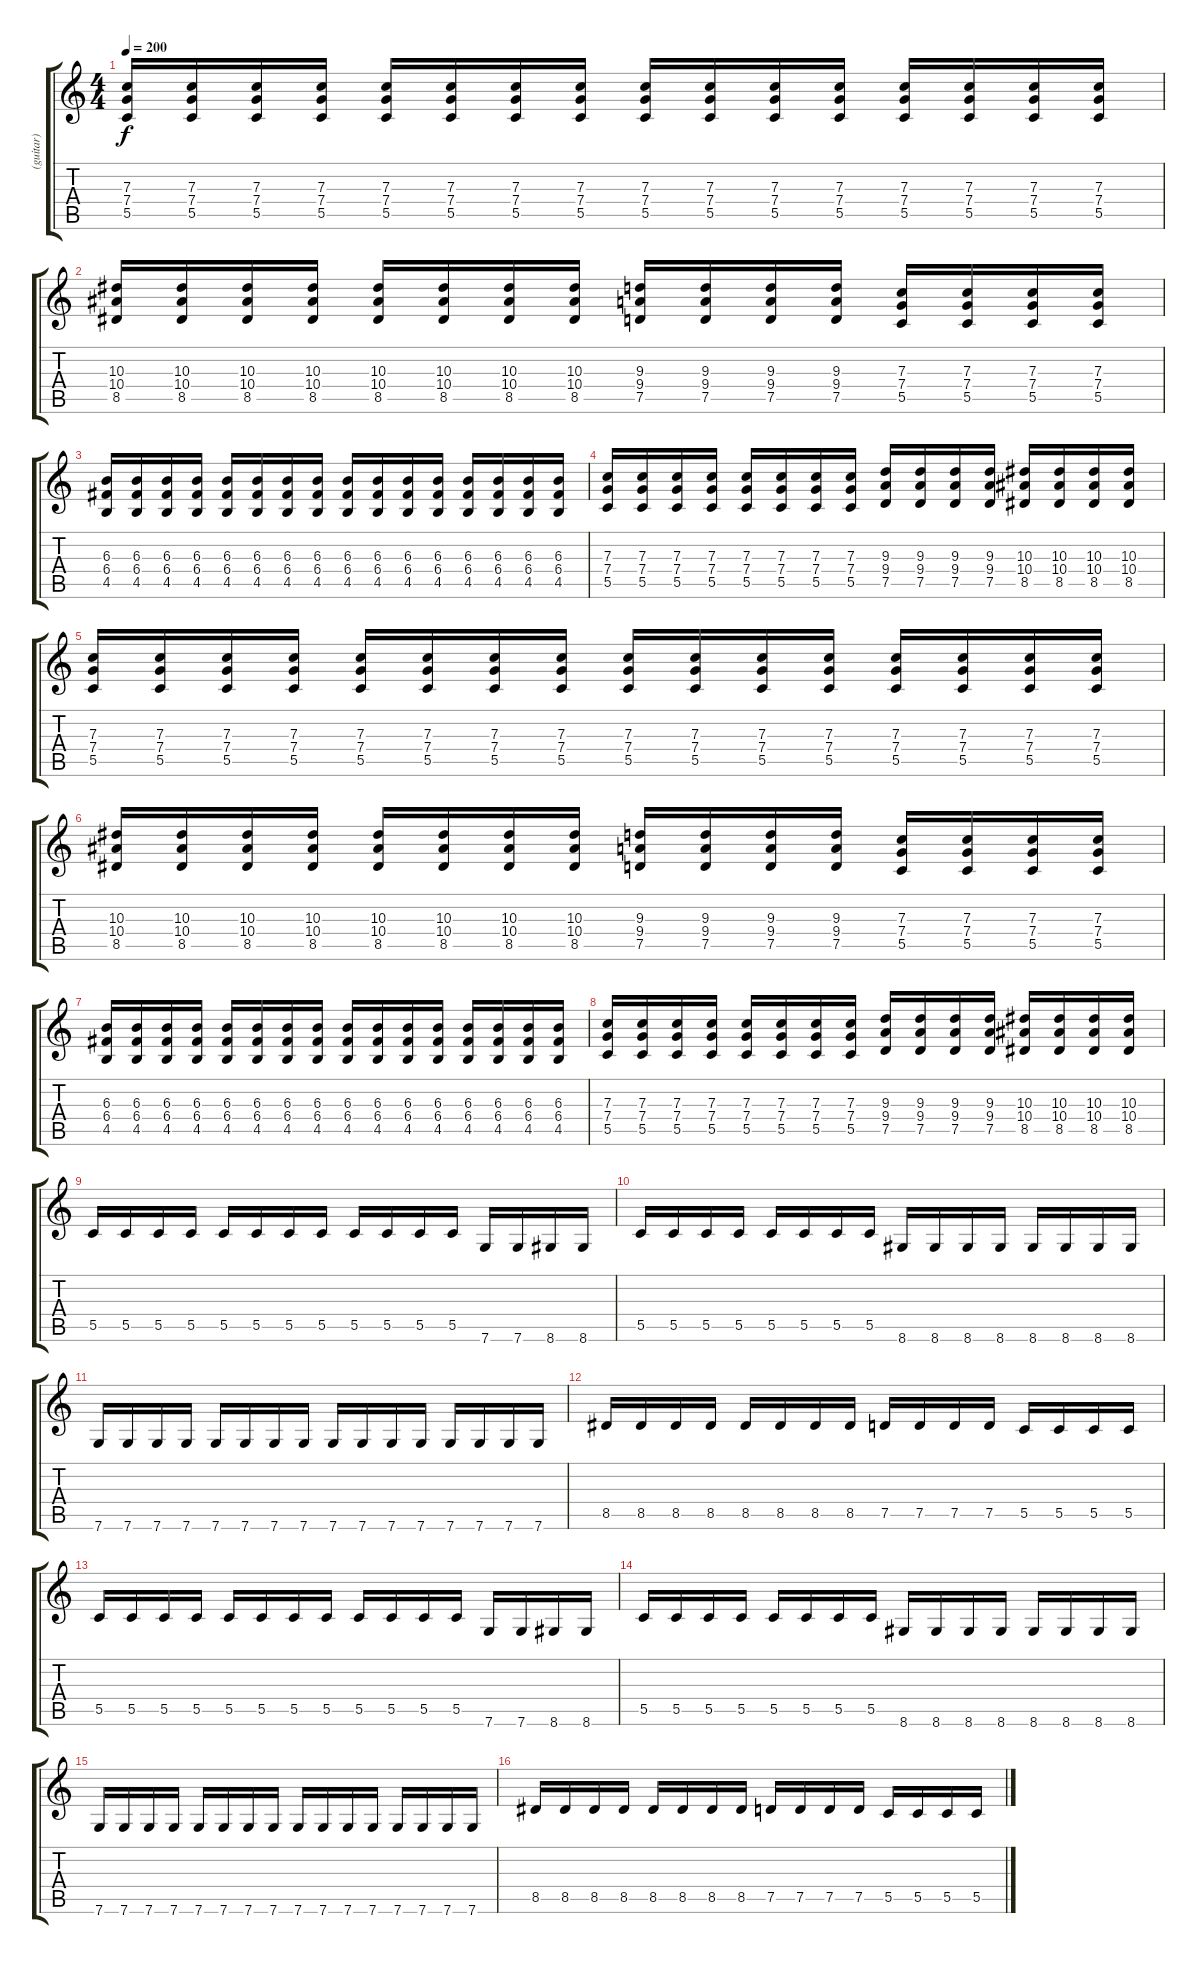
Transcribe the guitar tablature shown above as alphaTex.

\track ("(guitar)" "(guitar)") {instrument distortionguitar}
\staff {score tabs}
\tuning (D4 A3 F3 C3 G2 C2) {hide}
\ts (4 4)
\tempo 200
\clef g2
\ks c
(7.3 7.4 5.5).16{dy f} (7.3 7.4 5.5).16 (7.3 7.4 5.5).16 (7.3 7.4 5.5).16 (7.3 7.4 5.5).16 (7.3 7.4 5.5).16 (7.3 7.4 5.5).16 (7.3 7.4 5.5).16 (7.3 7.4 5.5).16 (7.3 7.4 5.5).16 (7.3 7.4 5.5).16 (7.3 7.4 5.5).16 (7.3 7.4 5.5).16 (7.3 7.4 5.5).16 (7.3 7.4 5.5).16 (7.3 7.4 5.5).16 |
(10.3 10.4 8.5).16 (10.3 10.4 8.5).16 (10.3 10.4 8.5).16 (10.3 10.4 8.5).16 (10.3 10.4 8.5).16 (10.3 10.4 8.5).16 (10.3 10.4 8.5).16 (10.3 10.4 8.5).16 (9.3 9.4 7.5).16 (9.3 9.4 7.5).16 (9.3 9.4 7.5).16 (9.3 9.4 7.5).16 (7.3 7.4 5.5).16 (7.3 7.4 5.5).16 (7.3 7.4 5.5).16 (7.3 7.4 5.5).16 |
(6.3 6.4 4.5).16 (6.3 6.4 4.5).16 (6.3 6.4 4.5).16 (6.3 6.4 4.5).16 (6.3 6.4 4.5).16 (6.3 6.4 4.5).16 (6.3 6.4 4.5).16 (6.3 6.4 4.5).16 (6.3 6.4 4.5).16 (6.3 6.4 4.5).16 (6.3 6.4 4.5).16 (6.3 6.4 4.5).16 (6.3 6.4 4.5).16 (6.3 6.4 4.5).16 (6.3 6.4 4.5).16 (6.3 6.4 4.5).16 |
(7.3 7.4 5.5).16 (7.3 7.4 5.5).16 (7.3 7.4 5.5).16 (7.3 7.4 5.5).16 (7.3 7.4 5.5).16 (7.3 7.4 5.5).16 (7.3 7.4 5.5).16 (7.3 7.4 5.5).16 (9.3 9.4 7.5).16 (9.3 9.4 7.5).16 (9.3 9.4 7.5).16 (9.3 9.4 7.5).16 (10.3 10.4 8.5).16 (10.3 10.4 8.5).16 (10.3 10.4 8.5).16 (10.3 10.4 8.5).16 |
(7.3 7.4 5.5).16 (7.3 7.4 5.5).16 (7.3 7.4 5.5).16 (7.3 7.4 5.5).16 (7.3 7.4 5.5).16 (7.3 7.4 5.5).16 (7.3 7.4 5.5).16 (7.3 7.4 5.5).16 (7.3 7.4 5.5).16 (7.3 7.4 5.5).16 (7.3 7.4 5.5).16 (7.3 7.4 5.5).16 (7.3 7.4 5.5).16 (7.3 7.4 5.5).16 (7.3 7.4 5.5).16 (7.3 7.4 5.5).16 |
(10.3 10.4 8.5).16 (10.3 10.4 8.5).16 (10.3 10.4 8.5).16 (10.3 10.4 8.5).16 (10.3 10.4 8.5).16 (10.3 10.4 8.5).16 (10.3 10.4 8.5).16 (10.3 10.4 8.5).16 (9.3 9.4 7.5).16 (9.3 9.4 7.5).16 (9.3 9.4 7.5).16 (9.3 9.4 7.5).16 (7.3 7.4 5.5).16 (7.3 7.4 5.5).16 (7.3 7.4 5.5).16 (7.3 7.4 5.5).16 |
(6.3 6.4 4.5).16 (6.3 6.4 4.5).16 (6.3 6.4 4.5).16 (6.3 6.4 4.5).16 (6.3 6.4 4.5).16 (6.3 6.4 4.5).16 (6.3 6.4 4.5).16 (6.3 6.4 4.5).16 (6.3 6.4 4.5).16 (6.3 6.4 4.5).16 (6.3 6.4 4.5).16 (6.3 6.4 4.5).16 (6.3 6.4 4.5).16 (6.3 6.4 4.5).16 (6.3 6.4 4.5).16 (6.3 6.4 4.5).16 |
(7.3 7.4 5.5).16 (7.3 7.4 5.5).16 (7.3 7.4 5.5).16 (7.3 7.4 5.5).16 (7.3 7.4 5.5).16 (7.3 7.4 5.5).16 (7.3 7.4 5.5).16 (7.3 7.4 5.5).16 (9.3 9.4 7.5).16 (9.3 9.4 7.5).16 (9.3 9.4 7.5).16 (9.3 9.4 7.5).16 (10.3 10.4 8.5).16 (10.3 10.4 8.5).16 (10.3 10.4 8.5).16 (10.3 10.4 8.5).16 |
5.5.16 5.5.16 5.5.16 5.5.16 5.5.16 5.5.16 5.5.16 5.5.16 5.5.16 5.5.16 5.5.16 5.5.16 7.6.16 7.6.16 8.6.16 8.6.16 |
5.5.16 5.5.16 5.5.16 5.5.16 5.5.16 5.5.16 5.5.16 5.5.16 8.6.16 8.6.16 8.6.16 8.6.16 8.6.16 8.6.16 8.6.16 8.6.16 |
7.6.16 7.6.16 7.6.16 7.6.16 7.6.16 7.6.16 7.6.16 7.6.16 7.6.16 7.6.16 7.6.16 7.6.16 7.6.16 7.6.16 7.6.16 7.6.16 |
8.5.16 8.5.16 8.5.16 8.5.16 8.5.16 8.5.16 8.5.16 8.5.16 7.5.16 7.5.16 7.5.16 7.5.16 5.5.16 5.5.16 5.5.16 5.5.16 |
5.5.16 5.5.16 5.5.16 5.5.16 5.5.16 5.5.16 5.5.16 5.5.16 5.5.16 5.5.16 5.5.16 5.5.16 7.6.16 7.6.16 8.6.16 8.6.16 |
5.5.16 5.5.16 5.5.16 5.5.16 5.5.16 5.5.16 5.5.16 5.5.16 8.6.16 8.6.16 8.6.16 8.6.16 8.6.16 8.6.16 8.6.16 8.6.16 |
7.6.16 7.6.16 7.6.16 7.6.16 7.6.16 7.6.16 7.6.16 7.6.16 7.6.16 7.6.16 7.6.16 7.6.16 7.6.16 7.6.16 7.6.16 7.6.16 |
8.5.16 8.5.16 8.5.16 8.5.16 8.5.16 8.5.16 8.5.16 8.5.16 7.5.16 7.5.16 7.5.16 7.5.16 5.5.16 5.5.16 5.5.16 5.5.16
